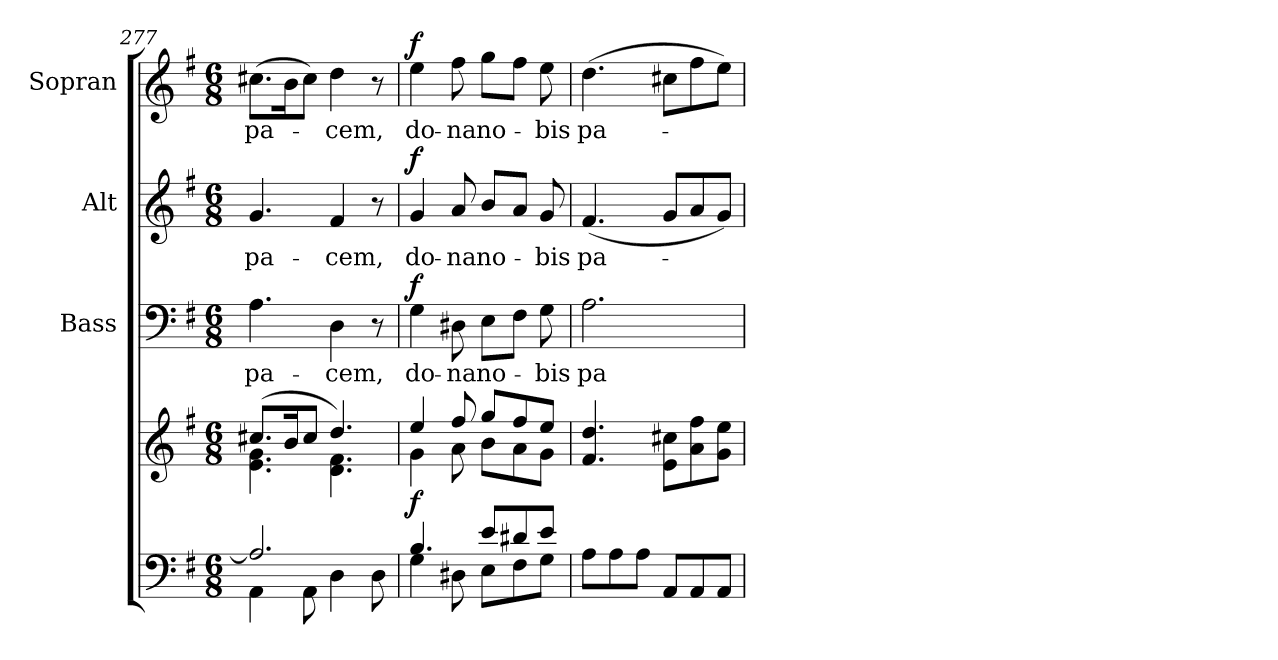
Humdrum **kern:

**kern	**kern	**dynam	**kern	**text	**dynam	**kern	**text	**dynam	**kern	**text	**dynam
*part4	*part4	*part4	*part3	*part3	*part3	*part2	*part2	*part2	*part1	*part1	*part1
*staff5	*staff4	*staff4/5	*staff3	*staff3	*staff3	*staff2	*staff2	*staff2	*staff1	*staff1	*staff1
*	*	*	*I"Bass	*	*	*I"Alt	*	*	*I"Sopran	*	*
*	*	*	*I'B.	*	*	*I'A.	*	*	*I'S.	*	*
*clefF4	*clefG2	*	*clefF4	*	*	*clefG2	*	*	*clefG2	*	*
*k[f#]	*k[f#]	*	*k[f#]	*	*	*k[f#]	*	*	*k[f#]	*	*
*G:	*G:	*	*G:	*	*	*G:	*	*	*G:	*	*
*M6/8	*M6/8	*	*M6/8	*	*	*M6/8	*	*	*M6/8	*	*
=277	=277	=277	=277	=277	=277	=277	=277	=277	=277	=277	=277
*^	*^	*	*	*	*	*	*	*	*	*	*
!	!	!	!	!	!	!LO:LY:b	!	!	!LO:LY:b	!	!	!LO:LY:b	!
2.A/]	4AA\	(>8.cc#X/L	4.e\ 4.g\	.	4.A\	pa-	.	4.g/	pa-	.	(>8.cc#X\L	pa-	.
.	.	16b/k	.	.	.	.	.	.	.	.	16b\k	.	.
.	8AA\	8cc#/J	.	.	.	.	.	.	.	.	8cc#\J)	.	.
!	!	!	!	!	!	!LO:LY:b	!	!	!LO:LY:b	!	!	!LO:LY:b	!
.	4D\	4.dd/)	4.d\ 4.f#\	.	4D\	-cem,	.	4f#/	-cem,	.	4dd\	-cem,	.
.	8D\	.	.	.	8r	.	.	8r	.	.	8r	.	.
=278	=278	=278	=278	=278	=278	=278	=278	=278	=278	=278	=278	=278	=278
!	!	!	!	!LO:DY:b	!	!LO:LY:b	!LO:DY:a	!	!LO:LY:b	!LO:DY:a	!	!LO:LY:b	!LO:DY:a
4.B/	4G\	4ee/	4g\	f	4G\	do-	f	4g/	do-	f	4ee\	do-	f
!	!	!	!	!	!	!LO:LY:b	!	!	!LO:LY:b	!	!	!LO:LY:b	!
.	8D#X\	8ff#/	8a\	.	8D#X\	-na	.	8a/	-na	.	8ff#\	-na	.
!	!	!	!	!	!	!LO:LY:b	!	!	!LO:LY:b	!	!	!LO:LY:b	!
8e/L	8E\L	8gg/L	8b\L	.	8E\L	no-	.	8b/L	no-	.	8gg\L	no-	.
8d#X/	8F#\	8ff#/	8a\	.	8F#\J	.	.	8a/J	.	.	8ff#\J	.	.
!	!	!	!	!	!	!LO:LY:b	!	!	!LO:LY:b	!	!	!LO:LY:b	!
8e/J	8G\J	8ee/J	8g\J	.	8G\	-bis	.	8g/	-bis	.	8ee\	-bis	.
=279	=279	=279	=279	=279	=279	=279	=279	=279	=279	=279	=279	=279	=279
!	!	!	!	!	!	!LO:LY:b	!	!	!LO:LY:b	!	!	!LO:LY:b	!
*v	*v	*	*	*	*	*	*	*	*	*	*	*	*
*	*v	*v	*	*	*	*	*	*	*	*	*	*
8A\L	4.f#/ 4.dd/	.	2.A\	pa-	.	(<4.f#/	pa-	.	(>4.dd\	pa-	.
8A\	.	.	.	.	.	.	.	.	.	.	.
8A\J	.	.	.	.	.	.	.	.	.	.	.
8AA/L	8e\ 8cc#X\L	.	.	.	.	8g/L	.	.	8cc#X\L	.	.
8AA/	8a\ 8ff#\	.	.	.	.	8a/	.	.	8ff#\	.	.
8AA/J	8g\ 8ee\J	.	.	.	.	8g/J)	.	.	8ee\J)	.	.
=	=	=	=	=	=	=	=	=	=	=	=
*-	*-	*-	*-	*-	*-	*-	*-	*-	*-	*-	*-
